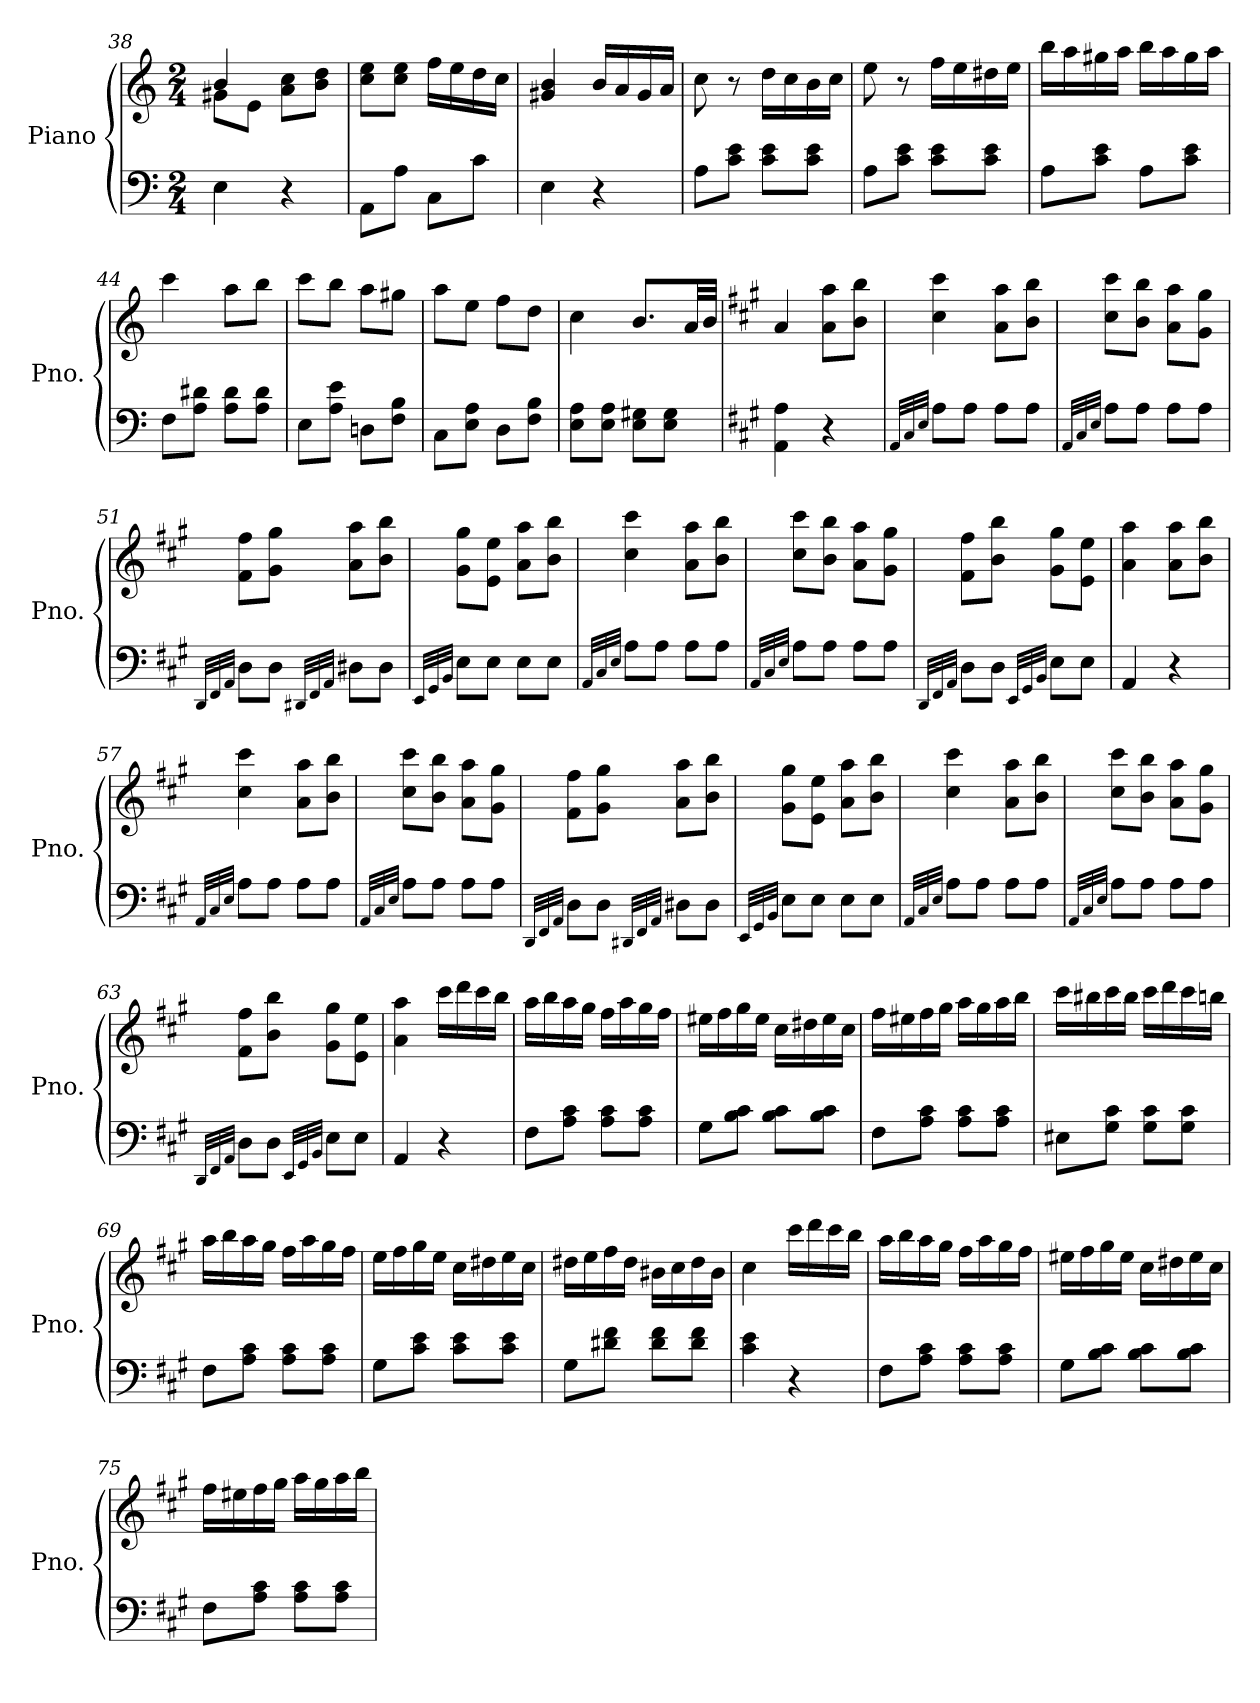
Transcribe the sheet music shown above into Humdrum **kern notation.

**kern	**kern
*part1	*part1
*staff2	*staff1
*I"Piano	*
*I'Pno.	*
*clefF4	*clefG2
*k[]	*k[]
*M2/4	*M2/4
=38	=38
*	*^
4E\	8g#X\L	4b/
.	8e\J	.
4r	8a\ 8cc\L	4ryy
.	8b\ 8dd\J	.
*	*v	*v
=39	=39
8AA\L	8cc\ 8ee\L
8A\J	8cc\ 8ee\J
8C\L	16ff\LL
.	16ee\
8c\J	16dd\
.	16cc\JJ
=40	=40
4E\	4g#X/ 4b/
4r	16b/LL
.	16a/
.	16g#/
.	16a/JJ
=41	=41
8A\L	8cc\
8c\ 8e\J	8r
8c\ 8e\L	16dd\LL
.	16cc\
8c\ 8e\J	16b\
.	16cc\JJ
=42	=42
8A\L	8ee\
8c\ 8e\J	8r
8c\ 8e\L	16ff\LL
.	16ee\
8c\ 8e\J	16dd#X\
.	16ee\JJ
=43	=43
8A\L	16bb\LL
.	16aa\
8c\ 8e\J	16gg#X\
.	16aa\JJ
8A\L	16bb\LL
.	16aa\
8c\ 8e\J	16gg#\
.	16aa\JJ
!!LO:LB:g=z
=44	=44
8F\L	4ccc\
8A\ 8d#X\J	.
8A\ 8d#\L	8aa\L
8A\ 8d#\J	8bb\J
=45	=45
8E\L	8ccc\L
8A\ 8e\J	8bb\J
8Dn\L	8aa\L
8F\ 8B\J	8gg#X\J
=46	=46
8C\L	8aa\L
8E\ 8A\J	8ee\J
8D\L	8ff\L
8F\ 8B\J	8dd\J
=47	=47
8E\ 8A\L	4cc\
8E\ 8A\J	.
8E\ 8G#X\L	8.b/L
8E\ 8G#\J	.
.	32a/LL
.	32b/JJJ
=48	=48
*k[f#c#g#]	*k[f#c#g#]
4AA\ 4A\	4a/
4r	8a\ 8aa\L
.	8b\ 8bb\J
=49	=49
32qAA/LLL	.
32qC#/	.
32qE/JJJ	.
8A\L	4cc#\ 4ccc#\
8A\J	.
8A\L	8a\ 8aa\L
8A\J	8b\ 8bb\J
=50	=50
32qAA/LLL	.
32qC#/	.
32qE/JJJ	.
8A\L	8cc#\ 8ccc#\L
8A\J	8b\ 8bb\J
8A\L	8a\ 8aa\L
8A\J	8g#\ 8gg#\J
!!LO:LB:g=z
=51	=51
32qDD/LLL	.
32qFF#/	.
32qAA/JJJ	.
8D\L	8f#\ 8ff#\L
8D\J	8g#\ 8gg#\J
32qDD#X/LLL	.
32qFF#/	.
32qAA/JJJ	.
8D#X\L	8a\ 8aa\L
8D#\J	8b\ 8bb\J
=52	=52
32qEE/LLL	.
32qGG#/	.
32qBB/JJJ	.
8E\L	8g#\ 8gg#\L
8E\J	8e\ 8ee\J
8E\L	8a\ 8aa\L
8E\J	8b\ 8bb\J
=53	=53
32qAA/LLL	.
32qC#/	.
32qE/JJJ	.
8A\L	4cc#\ 4ccc#\
8A\J	.
8A\L	8a\ 8aa\L
8A\J	8b\ 8bb\J
=54	=54
32qAA/LLL	.
32qC#/	.
32qE/JJJ	.
8A\L	8cc#\ 8ccc#\L
8A\J	8b\ 8bb\J
8A\L	8a\ 8aa\L
8A\J	8g#\ 8gg#\J
=55	=55
32qDD/LLL	.
32qFF#/	.
32qAA/JJJ	.
8D\L	8f#\ 8ff#\L
8D\J	8b\ 8bb\J
32qEE/LLL	.
32qGG#/	.
32qBB/JJJ	.
8E\L	8g#\ 8gg#\L
8E\J	8e\ 8ee\J
=56	=56
4AA/	4a\ 4aa\
4r	8a\ 8aa\L
.	8b\ 8bb\J
=57	=57
32qAA/LLL	.
32qC#/	.
32qE/JJJ	.
8A\L	4cc#\ 4ccc#\
8A\J	.
8A\L	8a\ 8aa\L
8A\J	8b\ 8bb\J
!!LO:LB:g=z
=58	=58
32qAA/LLL	.
32qC#/	.
32qE/JJJ	.
8A\L	8cc#\ 8ccc#\L
8A\J	8b\ 8bb\J
8A\L	8a\ 8aa\L
8A\J	8g#\ 8gg#\J
=59	=59
32qDD/LLL	.
32qFF#/	.
32qAA/JJJ	.
8D\L	8f#\ 8ff#\L
8D\J	8g#\ 8gg#\J
32qDD#X/LLL	.
32qFF#/	.
32qAA/JJJ	.
8D#X\L	8a\ 8aa\L
8D#\J	8b\ 8bb\J
=60	=60
32qEE/LLL	.
32qGG#/	.
32qBB/JJJ	.
8E\L	8g#\ 8gg#\L
8E\J	8e\ 8ee\J
8E\L	8a\ 8aa\L
8E\J	8b\ 8bb\J
=61	=61
32qAA/LLL	.
32qC#/	.
32qE/JJJ	.
8A\L	4cc#\ 4ccc#\
8A\J	.
8A\L	8a\ 8aa\L
8A\J	8b\ 8bb\J
=62	=62
32qAA/LLL	.
32qC#/	.
32qE/JJJ	.
8A\L	8cc#\ 8ccc#\L
8A\J	8b\ 8bb\J
8A\L	8a\ 8aa\L
8A\J	8g#\ 8gg#\J
=63	=63
32qDD/LLL	.
32qFF#/	.
32qAA/JJJ	.
8D\L	8f#\ 8ff#\L
8D\J	8b\ 8bb\J
32qEE/LLL	.
32qGG#/	.
32qBB/JJJ	.
8E\L	8g#\ 8gg#\L
8E\J	8e\ 8ee\J
!!LO:LB:g=z
=64	=64
4AA/	4a\ 4aa\
4r	16ccc#\LL
.	16ddd\
.	16ccc#\
.	16bb\JJ
=65	=65
8F#\L	16aa\LL
.	16bb\
8A\ 8c#\J	16aa\
.	16gg#\JJ
8A\ 8c#\L	16ff#\LL
.	16aa\
8A\ 8c#\J	16gg#\
.	16ff#\JJ
=66	=66
8G#\L	16ee#X\LL
.	16ff#\
8B\ 8c#\J	16gg#\
.	16ee#\JJ
8B\ 8c#\L	16cc#\LL
.	16dd#X\
8B\ 8c#\J	16ee#\
.	16cc#\JJ
=67	=67
8F#\L	16ff#\LL
.	16ee#X\
8A\ 8c#\J	16ff#\
.	16gg#\JJ
8A\ 8c#\L	16aa\LL
.	16gg#\
8A\ 8c#\J	16aa\
.	16bb\JJ
=68	=68
8E#X\L	16ccc#\LL
.	16bb#X\
8G#\ 8c#\J	16ccc#\
.	16bb#\JJ
8G#\ 8c#\L	16ccc#\LL
.	16ddd\
8G#\ 8c#\J	16ccc#\
.	16bbn\JJ
!!LO:PB:g=z
=69	=69
8F#\L	16aa\LL
.	16bb\
8A\ 8c#\J	16aa\
.	16gg#\JJ
8A\ 8c#\L	16ff#\LL
.	16aa\
8A\ 8c#\J	16gg#\
.	16ff#\JJ
=70	=70
8G#\L	16ee\LL
.	16ff#\
8c#\ 8e\J	16gg#\
.	16ee\JJ
8c#\ 8e\L	16cc#\LL
.	16dd#X\
8c#\ 8e\J	16ee\
.	16cc#\JJ
=71	=71
8G#\L	16dd#X\LL
.	16ee\
8d#X\ 8f#\J	16ff#\
.	16dd#\JJ
8d#\ 8f#\L	16b#X\LL
.	16cc#\
8d#\ 8f#\J	16dd#\
.	16b#\JJ
=72	=72
4c#\ 4e\	4cc#\
4r	16ccc#\LL
.	16ddd\
.	16ccc#\
.	16bb\JJ
=73	=73
8F#\L	16aa\LL
.	16bb\
8A\ 8c#\J	16aa\
.	16gg#\JJ
8A\ 8c#\L	16ff#\LL
.	16aa\
8A\ 8c#\J	16gg#\
.	16ff#\JJ
=74	=74
8G#\L	16ee#X\LL
.	16ff#\
8B\ 8c#\J	16gg#\
.	16ee#\JJ
8B\ 8c#\L	16cc#\LL
.	16dd#X\
8B\ 8c#\J	16ee#\
.	16cc#\JJ
!!LO:LB:g=z
=75	=75
8F#\L	16ff#\LL
.	16ee#X\
8A\ 8c#\J	16ff#\
.	16gg#\JJ
8A\ 8c#\L	16aa\LL
.	16gg#\
8A\ 8c#\J	16aa\
.	16bb\JJ
=	=
*-	*-
